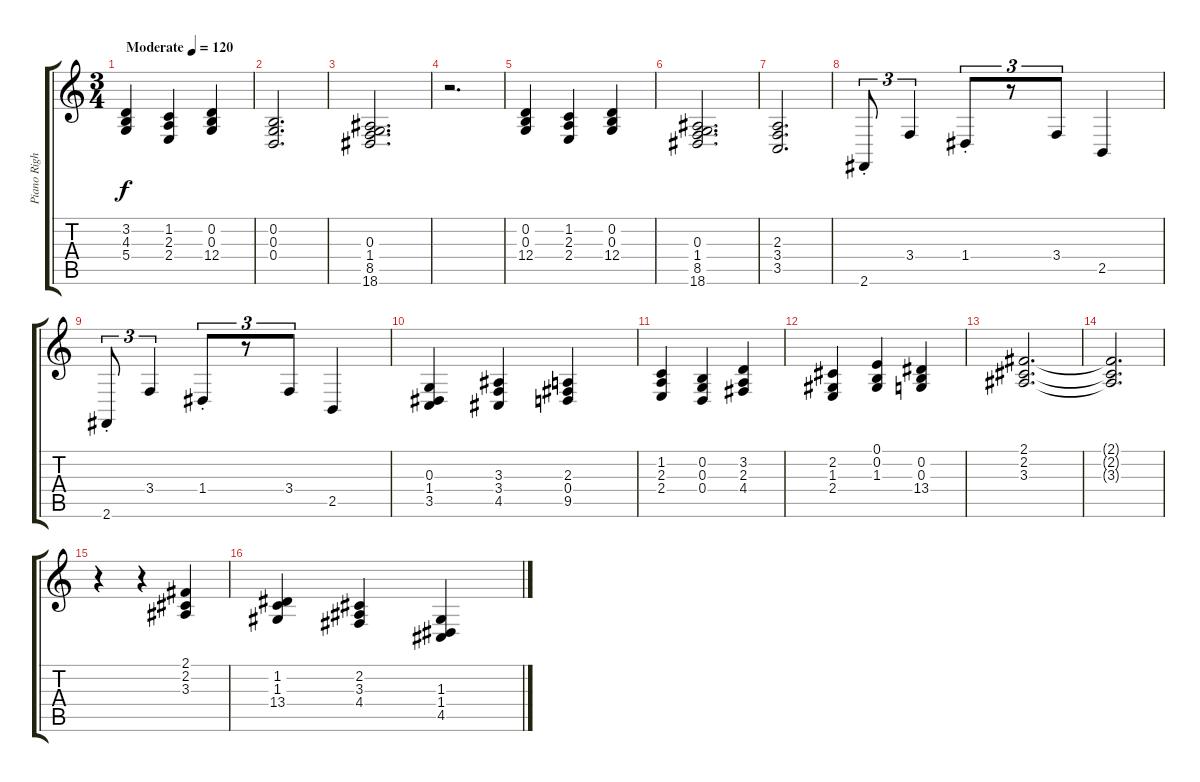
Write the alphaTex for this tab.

\track ("Piano Right Hand" "Piano Righ") {instrument acousticgrandpiano}
\staff {score tabs}
\tuning (E4 B3 G3 D3 A2 E2) {hide}
\ts (3 4)
\tempo (120 "Moderate")
\clef g2
\ks c
(3.2 4.3 5.4).4{dy f instrument acousticgrandpiano} (1.2 2.3 2.4).4 (0.2 0.3 12.4).4 |
(0.2 0.3 0.4).2{d} |
(0.3 1.4 8.5 18.6).2{d} |
r.2{d} |
(0.2 0.3 12.4).4 (1.2 2.3 2.4).4 (0.2 0.3 12.4).4 |
(0.3 1.4 8.5 18.6).2{d} |
(2.3 3.4 3.5).2{d} |
2.6{st}.8{tu (3 2)} 3.4.4{tu (3 2)} 1.4{st}.8{tu (3 2)} r.8{tu (3 2)} 3.4.8{tu (3 2)} 2.5.4 |
2.6{st}.8{tu (3 2)} 3.4.4{tu (3 2)} 1.4{st}.8{tu (3 2)} r.8{tu (3 2)} 3.4.8{tu (3 2)} 2.5.4 |
(0.3 1.4 3.5).4 (3.3 3.4 4.5).4 (2.3 0.4 9.5).4 |
(1.2 2.3 2.4).4 (0.2 0.3 0.4).4 (3.2 2.3 4.4).4 |
(2.2 1.3 2.4).4 (0.1 0.2 1.3).4 (0.2 0.3 13.4).4 |
(2.1 2.2 3.3).2{d} |
(2.1{t} 2.2{t} 3.3{t}).2{d} |
r.4 r.4 (2.1 2.2 3.3).4 |
(1.2 1.3 13.4).4 (2.2 3.3 4.4).4 (1.3 1.4 4.5).4
